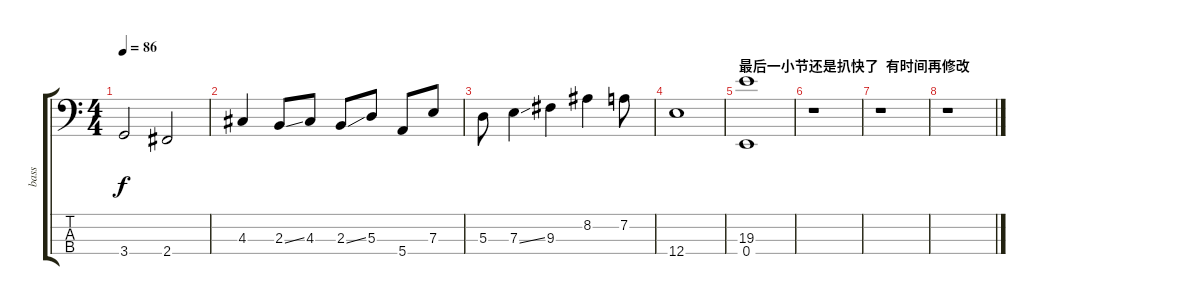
\track ("bass" "bass") {instrument electricbassfinger}
\staff {score tabs}
\tuning (G2 D2 A1 E1) {hide}
\ts (4 4)
\tempo 86
\clef f4
\ks c
3.4.2{dy f} 2.4.2 |
4.3.4 2.3{ss}.8 4.3.8 2.3{ss}.8 5.3.8 5.4.8 7.3.8 |
5.3.8 7.3{ss}.4 9.3.4 8.2.4 7.2.8 |
12.4.1 |
\section ("" "最后一小节还是扒快了  有时间再修改")
(19.3 0.4).1 |
r.1 |
r.1 |
r.1
